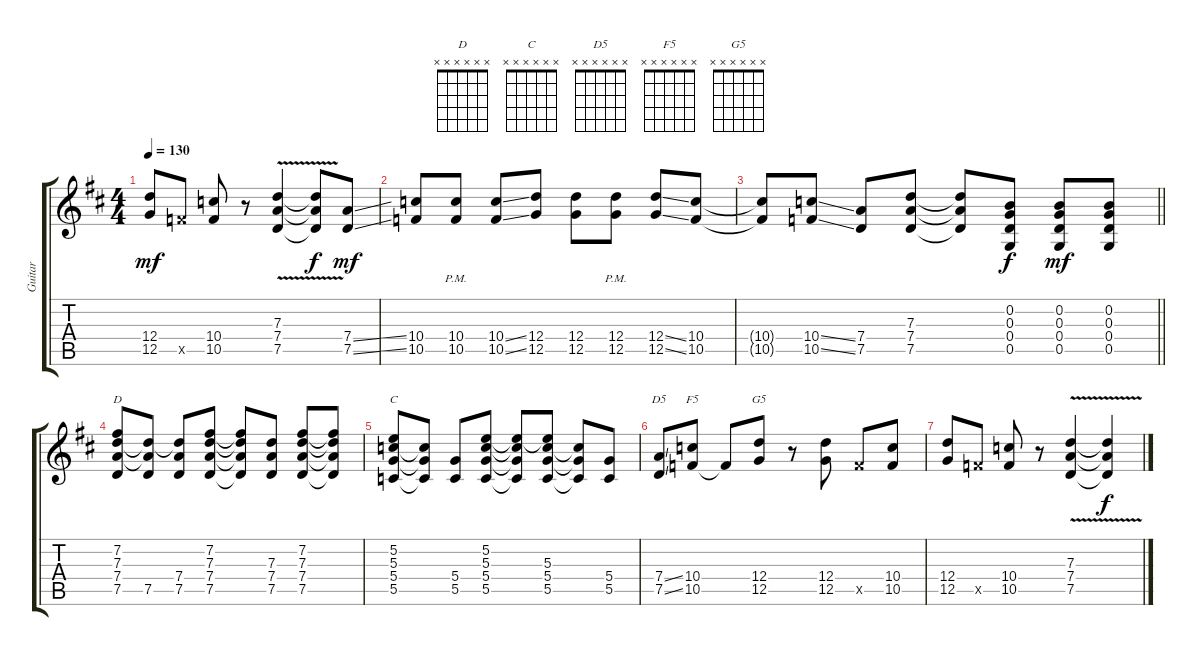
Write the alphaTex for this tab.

\track ("Guitar" "Guitar") {instrument electricguitarjazz}
\staff {score tabs}
\tuning (D4 B3 G3 D3 G2 D2) {hide}
\chord ("D" x x x x x x)
\chord ("C" x x x x x x)
\chord ("D5" x x x x x x)
\chord ("F5" x x x x x x)
\chord ("G5" x x x x x x)
\ts (4 4)
\tempo 130
\clef g2
\ks d
(12.4 12.5).8{dy mf} 10.5{x}.8 (10.4 10.5).8 r.8 (7.3 7.4 7.5{v}).4 (7.3{t} 7.4{t} 7.5{t}).8{dy f} (7.4{ss} 7.5{ss}).8{dy mf} |
(10.4 10.5).8 (10.4 10.5{pm}).8 (10.4{ss} 10.5{ss}).8 (12.4 12.5).8 (12.4 12.5).8 (12.4 12.5{pm}).8 (12.4{ss} 12.5{ss}).8 (10.4 10.5).8 |
\barLineRight lightlight
(10.4{t} 10.5{t}).8 (10.4{ss} 10.5{ss}).8 (7.4 7.5).8 (7.3 7.4 7.5).8 (7.3{t} 7.4{t} 7.5{t}).8 (0.2 0.3 0.4 0.5).8{dy f} (0.2 0.3 0.4 0.5).8{dy mf} (0.2 0.3 0.4 0.5).8 |
\section ("" "")
(7.2 7.3 7.4 7.5).8{ch "D"} (7.3{t} 7.4{t} 7.5).8 (7.3{t} 7.4 7.5).8 (7.2 7.3 7.4 7.5).8 (7.2{t} 7.3{t} 7.4{t} 7.5{t}).8 (7.3 7.4 7.5).8 (7.2 7.3 7.4 7.5).8 (7.2{t} 7.3{t} 7.4{t} 7.5{t}).8 |
(5.2 5.3 5.4 5.5).8{ch "C"} (5.3{t} 5.4{t} 5.5{t}).8 (5.4 5.5).8 (5.2 5.3 5.4 5.5).8 (5.2{t} 5.3{t} 5.4{t} 5.5{t}).8 (5.2{t} 5.3 5.4 5.5).8 (5.3{t} 5.4{t} 5.5{t}).8 (5.4 5.5).8 |
(7.4{ss} 7.5{ss}).8{ch "D5"} (10.4 10.5).8{ch "F5"} 10.5{t}.8 (12.4 12.5).8{ch "G5"} r.8 (12.4 12.5).8 10.5{x}.8 (10.4 10.5).8 |
(12.4 12.5).8 10.5{x}.8 (10.4 10.5).8 r.8 (7.3{v} 7.4 7.5).4 (7.3{t} 7.4{t} 7.5{t}).4{dy f}
